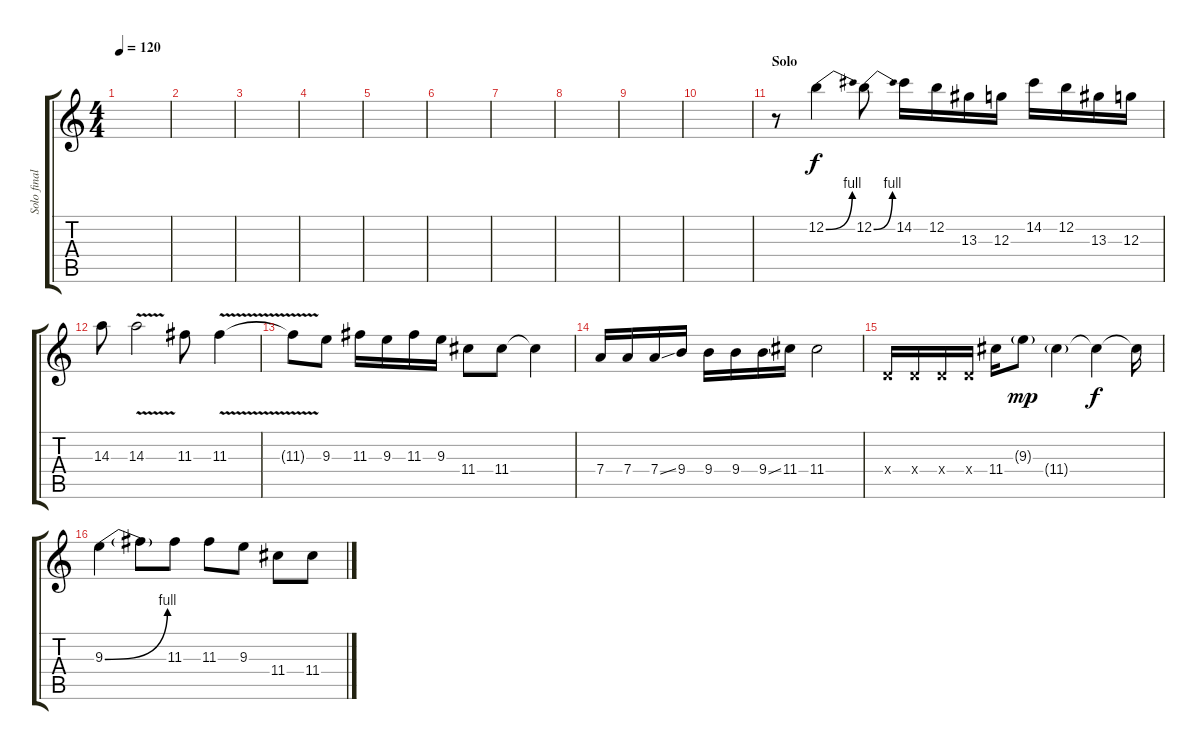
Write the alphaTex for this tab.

\track ("Solo final Pitu" "Solo final") {instrument overdrivenguitar}
\staff {score tabs}
\tuning (E4 B3 G3 D3 A2 E2) {hide}
\ts (4 4)
\tempo 120
\clef g2
\ks c
|
|
|
|
|
|
|
|
|
|
\section ("" "Solo")
r.8 12.2{be (bend 0 0 60 4)}.4 12.2{be (bend 0 0 60 4)}.8 14.2.16 12.2.16 13.3.16 12.3.16 14.2.16 12.2.16 13.3.16 12.3.16 |
14.3.8 14.3{v}.2 11.3.8 11.3{v}.4 |
11.3{t}.8 9.3.8 11.3.16 9.3.16 11.3.16 9.3.16 11.4.8 11.4.8 11.4{t}.4 |
7.4.16 7.4.16 7.4{ss}.16 9.4.16 9.4.16 9.4.16 9.4{ss}.16 11.4.16 11.4.2 |
\section ("" "")
0.4{x}.16 0.4{x}.16 0.4{x}.16 0.4{x}.16 11.4.16 9.3{g}.8{dy mp} 11.4{g}.4 11.4{t}.4{dy f} 11.4{t}.16 |
9.3{be (bend 0 0 60 4)}.4 9.3{t}.8 11.3.8 11.3.8 9.3.8 11.4.8 11.4.8
